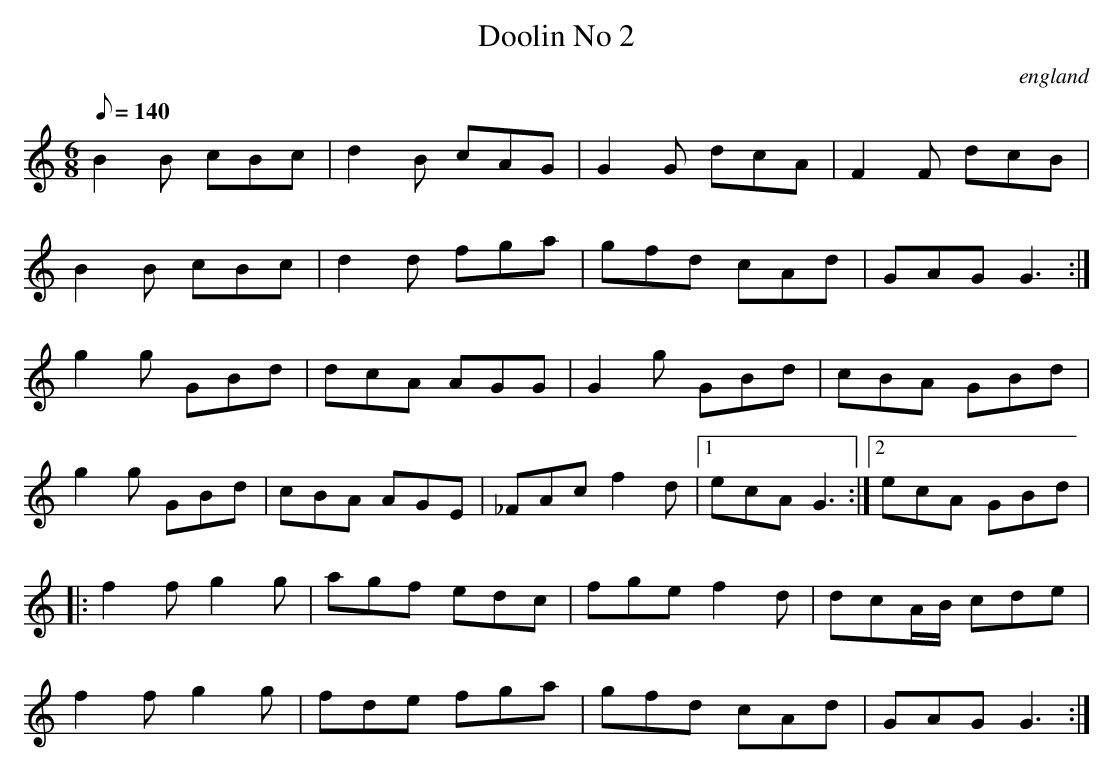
X:1
T:Doolin No 2
O:england
M:6/8
L:1/8
Q:140
K:C
B2B cBc|d2B cAG|G2G dcA|F2F dcB|
B2B cBc|d2d fga|gfd cAd|GAG G3:|
g2g GBd|dcA AGG|G2g GBd|cBA GBd|
g2g GBd|cBA AGE|_FAc f2d|1 ecA G3:|2 ecA GBd|
|:f2f g2g|agf edc|fge f2d|dcA/2B/2 cde|
f2f g2g|fde fga|gfd cAd|GAG G3:|
